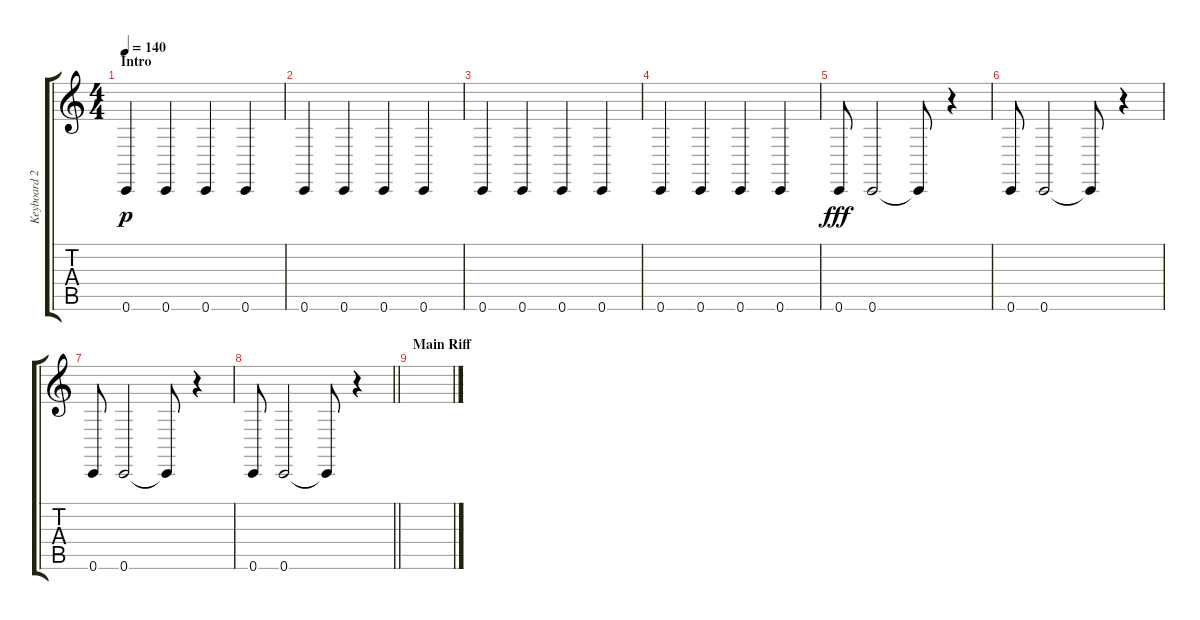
\track ("Keyboard 2" "Keyboard 2") {instrument tangoaccordion}
\staff {score tabs}
\tuning (D4 A3 F3 C3 G2 C2) {hide}
\ts (4 4)
\section ("" "Intro")
\tempo 140
\clef g2
\ks c
0.6.4{dy p instrument tangoaccordion} 0.6.4 0.6.4 0.6.4 |
0.6.4 0.6.4 0.6.4 0.6.4 |
0.6.4 0.6.4 0.6.4 0.6.4 |
0.6.4{volume 16} 0.6.4 0.6.4 0.6.4 |
0.6.8{dy fff} 0.6.2{volume 11} 0.6{t}.8 r.4{volume 16} |
0.6.8 0.6.2{volume 11} 0.6{t}.8 r.4{volume 16} |
0.6.8 0.6.2{volume 11} 0.6{t}.8 r.4{volume 16} |
\barLineRight lightlight
0.6.8 0.6.2{volume 11} 0.6{t}.8 r.4{volume 16} |
\section ("" "Main Riff")
